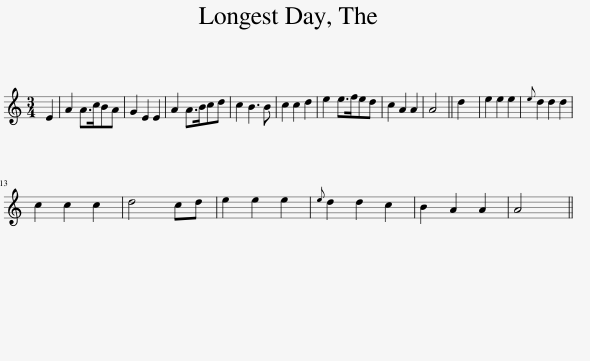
X:1
L:1/8
M:3/4
I:linebreak $
K:C
V:1 treble
V:1
 E2 | A2 A>cBA | G2 E2 E2 | A2 A>Bcd | c2 B3 B | %5
 c2 c2 d2 | e2 e>fed | c2 A2 A2 | A4 || d2 | %10
 e2 e2 e2 |{e} d2 d2 d2 |$ c2 c2 c2 | d4 cd | e2 e2 e2 | %15
{e} d2 d2 c2 | B2 A2 A2 | A4 || %18
